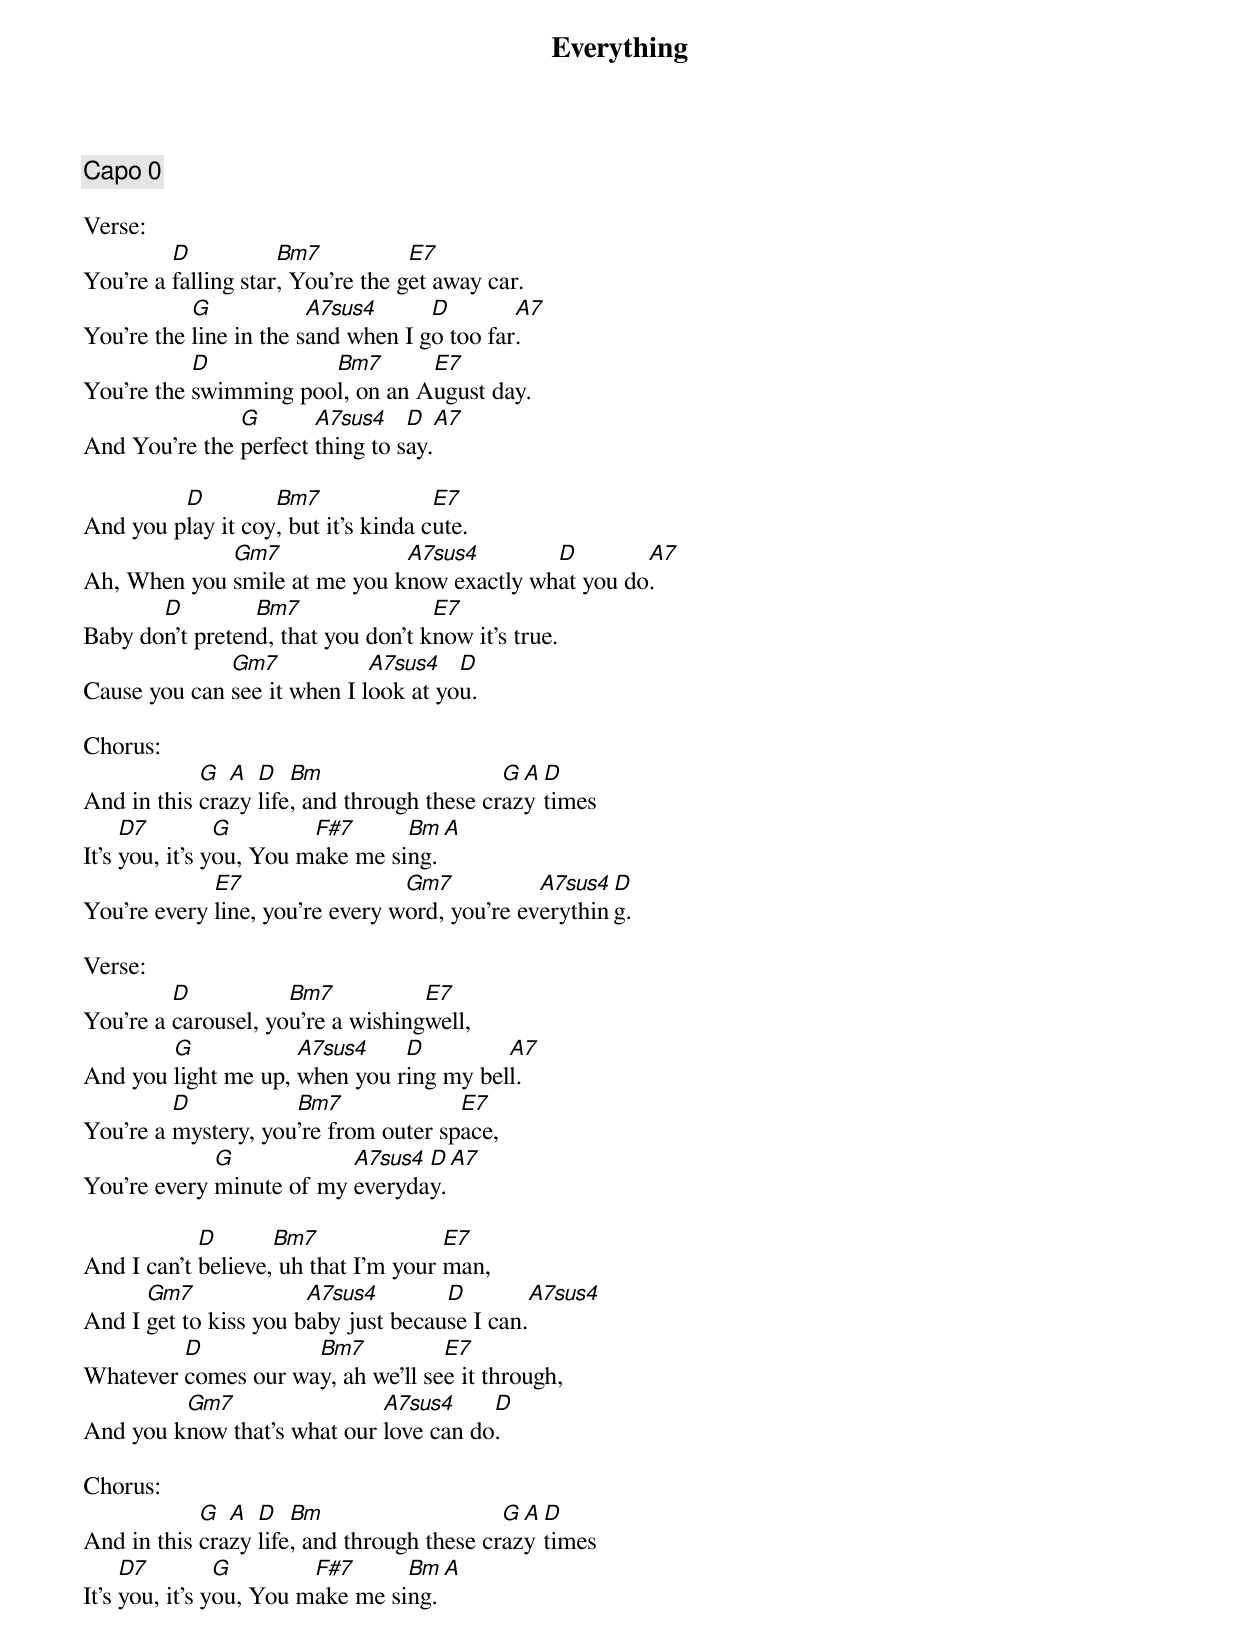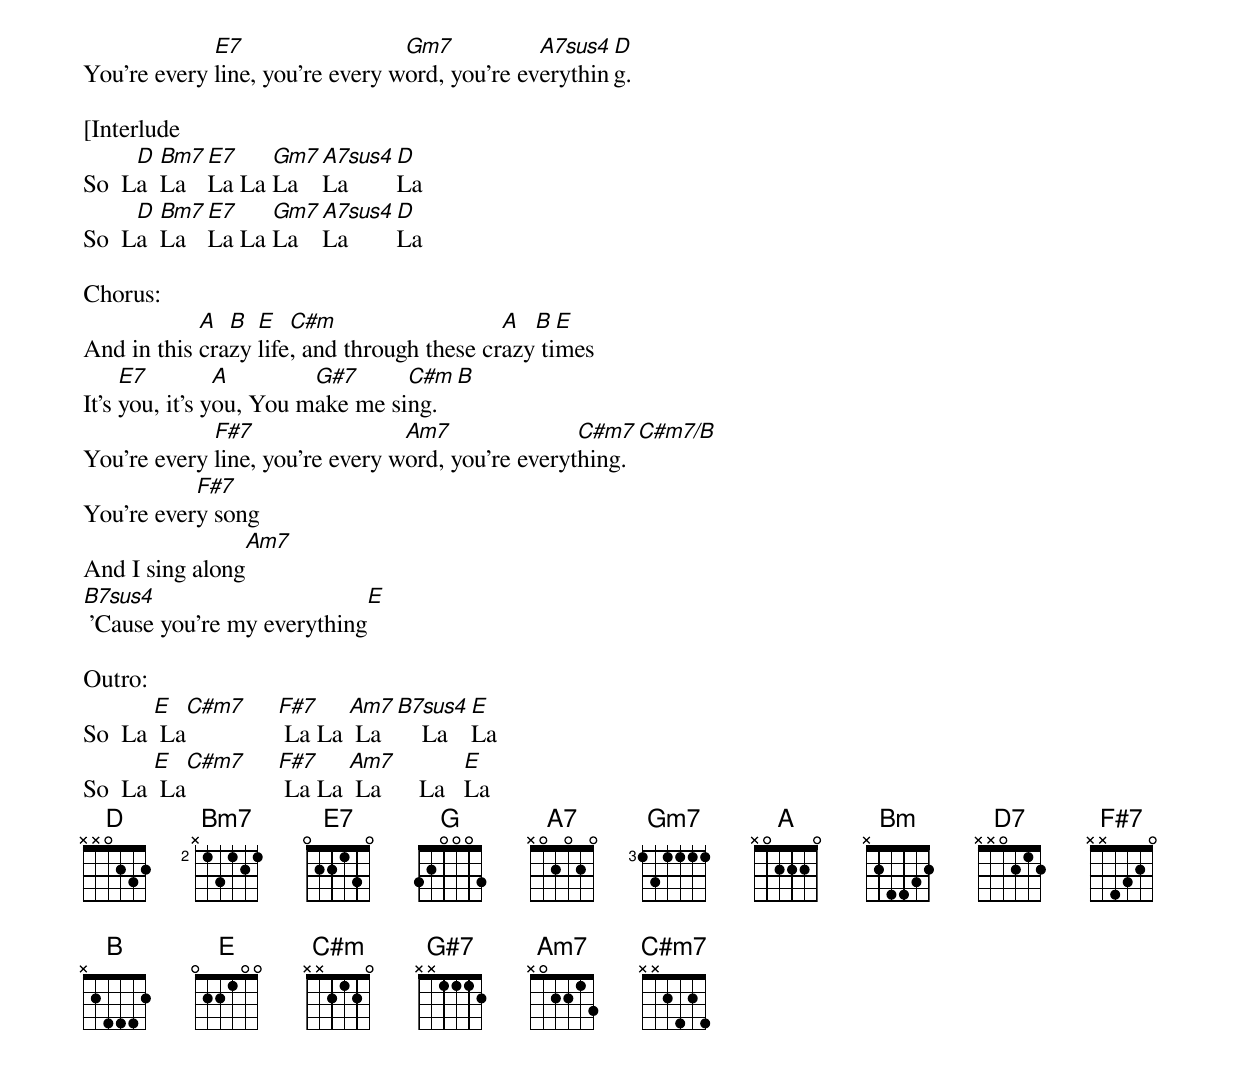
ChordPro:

{title:Everything}
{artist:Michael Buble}
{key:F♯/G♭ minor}
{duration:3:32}
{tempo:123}
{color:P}

{comment: Capo 0}

Verse:
You're a [D]falling star[Bm7], You're the g[E7]et away car.
You're the [G]line in the s[A7sus4]and when I g[D]o too far[A7].
You're the [D]swimming poo[Bm7]l, on an A[E7]ugust day.
And You're the [G]perfect [A7sus4]thing to s[D]ay.[A7]

And you p[D]lay it coy[Bm7], but it's kinda c[E7]ute.
Ah, When you [Gm7]smile at me you k[A7sus4]now exactly wh[D]at you do[A7].
Baby do[D]n't preten[Bm7]d, that you don't k[E7]now it's true.
Cause you can [Gm7]see it when I l[A7sus4]ook at yo[D]u.

Chorus:
And in this [G]cra[A]zy [D]life[Bm], and through these cr[G]az[A]y [D]times
It's [D7]you, it's y[G]ou, You m[F#7]ake me si[Bm]ng.[A]
You're every [E7]line, you're every w[Gm7]ord, you're ev[A7sus4]erythin[D]g.

Verse:
You're a [D]carousel, yo[Bm7]u're a wishing[E7]well,
And you [G]light me up, [A7sus4]when you r[D]ing my bel[A7]l.
You're a [D]mystery, you[Bm7]'re from outer sp[E7]ace,
You're every [G]minute of my [A7sus4]everyda[D]y.[A7]

And I can't [D]believe,[Bm7] uh that I'm your [E7]man,
And I [Gm7]get to kiss you b[A7sus4]aby just becau[D]se I can.[A7sus4]
Whatever [D]comes our wa[Bm7]y, ah we'll se[E7]e it through,
And you k[Gm7]now that's what our [A7sus4]love can do[D].

Chorus:
And in this [G]cra[A]zy [D]life[Bm], and through these cr[G]az[A]y [D]times
It's [D7]you, it's y[G]ou, You m[F#7]ake me si[Bm]ng.[A]
You're every [E7]line, you're every w[Gm7]ord, you're ev[A7sus4]erythin[D]g.

[Interlude
So  L[D]a  [Bm7]La  [E7]La La [Gm7]La  [A7sus4]La      [D]La
So  L[D]a  [Bm7]La  [E7]La La [Gm7]La  [A7sus4]La      [D]La

Chorus:
And in this [A]cra[B]zy [E]life[C#m], and through these cr[A]azy[B] ti[E]mes
It's [E7]you, it's y[A]ou, You m[G#7]ake me si[C#m]ng.[B]
You're every [F#7]line, you're every w[Am7]ord, you're everyt[C#m7]hing.[C#m7/B]
You're ever[F#7]y song
And I sing along[Am7]
[B7sus4] 'Cause you're my everything[E]

Outro:
So  La [E] La[C#m7]     [F#7] La La [Am7] La  [B7sus4]    La  [E]La
So  La [E] La[C#m7]     [F#7] La La [Am7] La      La   [E]La
